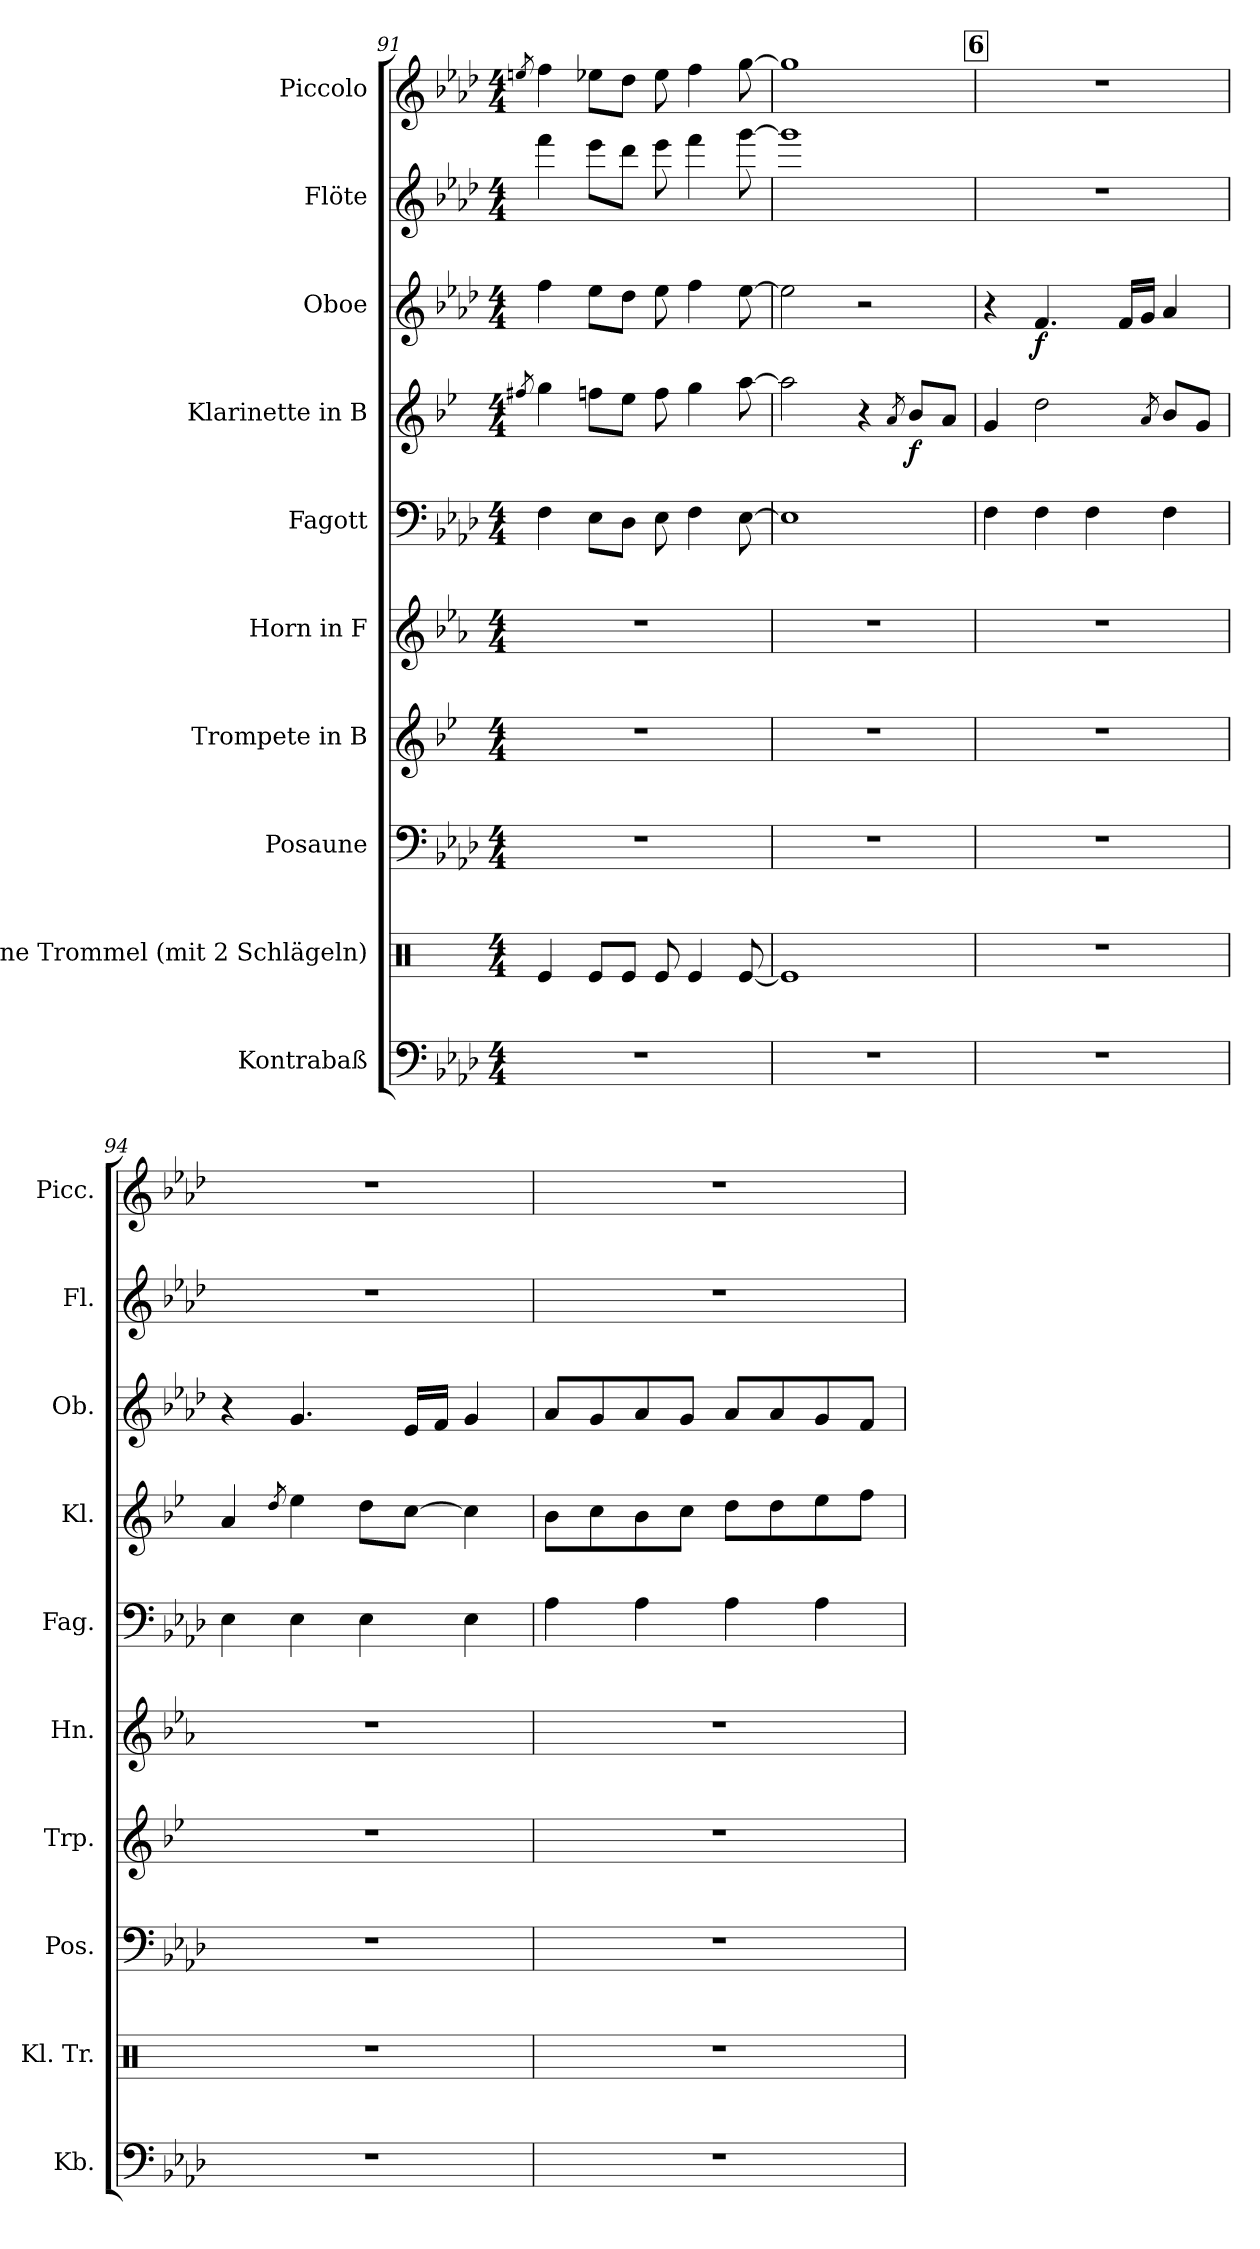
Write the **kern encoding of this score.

**kern	**kern	**kern	**kern	**kern	**kern	**kern	**dynam	**kern	**dynam	**kern	**kern
*part10	*part9	*part8	*part7	*part6	*part5	*part4	*part4	*part3	*part3	*part2	*part1
*staff10	*staff9	*staff8	*staff7	*staff6	*staff5	*staff4	*staff4	*staff3	*staff3	*staff2	*staff1
*I"Kontrabaß	*I"Kleine Trommel (mit 2 Schlägeln)	*I"Posaune	*I"Trompete in B	*I"Horn in F	*I"Fagott	*I"Klarinette in B	*	*I"Oboe	*	*I"Flöte	*I"Piccolo
*I'Kb.	*I'Kl. Tr.	*I'Pos.	*I'Trp.	*I'Hn.	*I'Fag.	*I'Kl.	*	*I'Ob.	*	*I'Fl.	*I'Picc.
!!LO:PB:g=z
*clefF4	*clefX	*clefF4	*clefG2	*clefG2	*clefF4	*clefG2	*	*clefG2	*	*clefG2	*clefG2
*ITrd7c12	*	*	*ITrd1c2	*ITrd4c7	*	*ITrd1c2	*	*	*	*	*ITrd-7c-12
*k[b-e-a-d-]	*k[]	*k[b-e-a-d-]	*k[b-e-a-d-]	*k[b-e-a-d-]	*k[b-e-a-d-]	*k[b-e-a-d-]	*	*k[b-e-a-d-]	*	*k[b-e-a-d-]	*k[b-e-a-d-]
*A-:	*C:	*A-:	*A-:	*A-:	*A-:	*A-:	*	*A-:	*	*A-:	*A-:
*M4/4	*M4/4	*M4/4	*M4/4	*M4/4	*M4/4	*M4/4	*	*M4/4	*	*M4/4	*M4/4
=91	=91	=91	=91	=91	=91	=91	=91	=91	=91	=91	=91
.	.	.	.	.	.	8qeeni/	.	.	.	.	8qeeeni/
1r	4Rei/	1r	1r	1r	4Fi\	4ffi\	.	4ffi\	.	4fffi\	4fffi\
.	8Rei/L	.	.	.	8E-i\L	8ee-Xi\L	.	8ee-i\L	.	8eee-i\L	8eee-Xi\L
.	8Rei/J	.	.	.	8D-i\J	8dd-i\J	.	8dd-i\J	.	8ddd-i\J	8ddd-i\J
.	8Rei/	.	.	.	8E-i\	8ee-i\	.	8ee-i\	.	8eee-i\	8eee-i\
.	4Rei/	.	.	.	4Fi\	4ffi\	.	4ffi\	.	4fffi\	4fffi\
.	[8Rei/	.	.	.	[8E-i\	[8ggi\	.	[8ee-i\	.	[8gggi\	[8gggi\
=92	=92	=92	=92	=92	=92	=92	=92	=92	=92	=92	=92
1r	1Rei]	1r	1r	1r	1E-i]	2ggi\]	.	2ee-i\]	.	1gggi]	1gggi]
.	.	.	.	.	.	4r	.	2r	.	.	.
.	.	.	.	.	.	8qgi/	.	.	.	.	.
.	.	.	.	.	.	8a-i/L	f	.	.	.	.
.	.	.	.	.	.	8gi/J	.	.	.	.	.
!!LO:REH:place=s1:B:color=#000000:enc=box:fs=12.8556:t=6
=93	=93	=93	=93	=93	=93	=93	=93	=93	=93	=93	=93
1r	1r	1r	1r	1r	4Fi\	4fi/	.	4r	.	1r	1r
.	.	.	.	.	4Fi\	2cci\	.	4.fi/	f	.	.
.	.	.	.	.	4Fi\	.	.	.	.	.	.
.	.	.	.	.	.	.	.	16fi/LL	.	.	.
.	.	.	.	.	.	.	.	16gi/JJ	.	.	.
.	.	.	.	.	.	8qgi/	.	.	.	.	.
.	.	.	.	.	4Fi\	8a-i/L	.	4a-i/	.	.	.
.	.	.	.	.	.	8fi/J	.	.	.	.	.
=94	=94	=94	=94	=94	=94	=94	=94	=94	=94	=94	=94
1r	1r	1r	1r	1r	4E-i\	4gi/	.	4r	.	1r	1r
.	.	.	.	.	.	8qcci/	.	.	.	.	.
.	.	.	.	.	4E-i\	4dd-i\	.	4.gi/	.	.	.
.	.	.	.	.	4E-i\	8cci\L	.	.	.	.	.
.	.	.	.	.	.	[8b-i\J	.	16e-i/LL	.	.	.
.	.	.	.	.	.	.	.	16fi/JJ	.	.	.
.	.	.	.	.	4E-i\	4b-i\]	.	4gi/	.	.	.
=95	=95	=95	=95	=95	=95	=95	=95	=95	=95	=95	=95
1r	1r	1r	1r	1r	4A-i\	8a-i\L	.	8a-i/L	.	1r	1r
.	.	.	.	.	.	8b-i\	.	8gi/	.	.	.
.	.	.	.	.	4A-i\	8a-i\	.	8a-i/	.	.	.
.	.	.	.	.	.	8b-i\J	.	8gi/J	.	.	.
.	.	.	.	.	4A-i\	8cci\L	.	8a-i/L	.	.	.
.	.	.	.	.	.	8cci\	.	8a-i/	.	.	.
.	.	.	.	.	4A-i\	8dd-i\	.	8gi/	.	.	.
.	.	.	.	.	.	8ee-i\J	.	8fi/J	.	.	.
=	=	=	=	=	=	=	=	=	=	=	=
*-	*-	*-	*-	*-	*-	*-	*-	*-	*-	*-	*-
